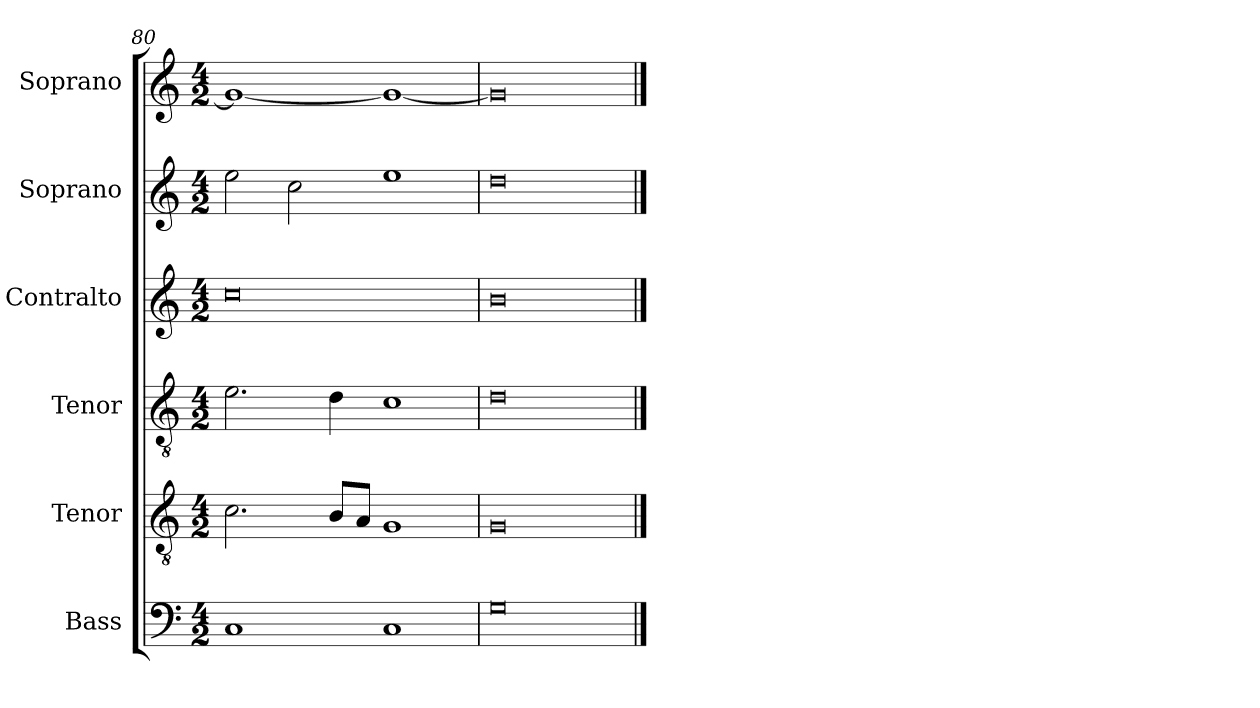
**kern	**kern	**kern	**kern	**kern	**kern
*part6	*part5	*part4	*part3	*part2	*part1
*staff6	*staff5	*staff4	*staff3	*staff2	*staff1
*I"Bass	*I"Tenor	*I"Tenor	*I"Contralto	*I"Soprano	*I"Soprano
*I'B	*I'T	*I'T	*I'A	*I'S	*I'S
*clefF4	*clefGv2	*clefGv2	*clefG2	*clefG2	*clefG2
*k[]	*k[]	*k[]	*k[]	*k[]	*k[]
*G:mix	*G:mix	*G:mix	*G:mix	*G:mix	*G:mix
*M4/2	*M4/2	*M4/2	*M4/2	*M4/2	*M4/2
=80	=80	=80	=80	=80	=80
1C	2.c	2.e	0cc	2ee	1g_
.	.	.	.	2cc	.
.	8B/L	4d	.	.	.
.	8A/J	.	.	.	.
1C	1G	1c	.	1ee	1g_
=81	=81	=81	=81	=81	=81
0G	0G	0d	0b	0dd	0g]
==	==	==	==	==	==
*-	*-	*-	*-	*-	*-
